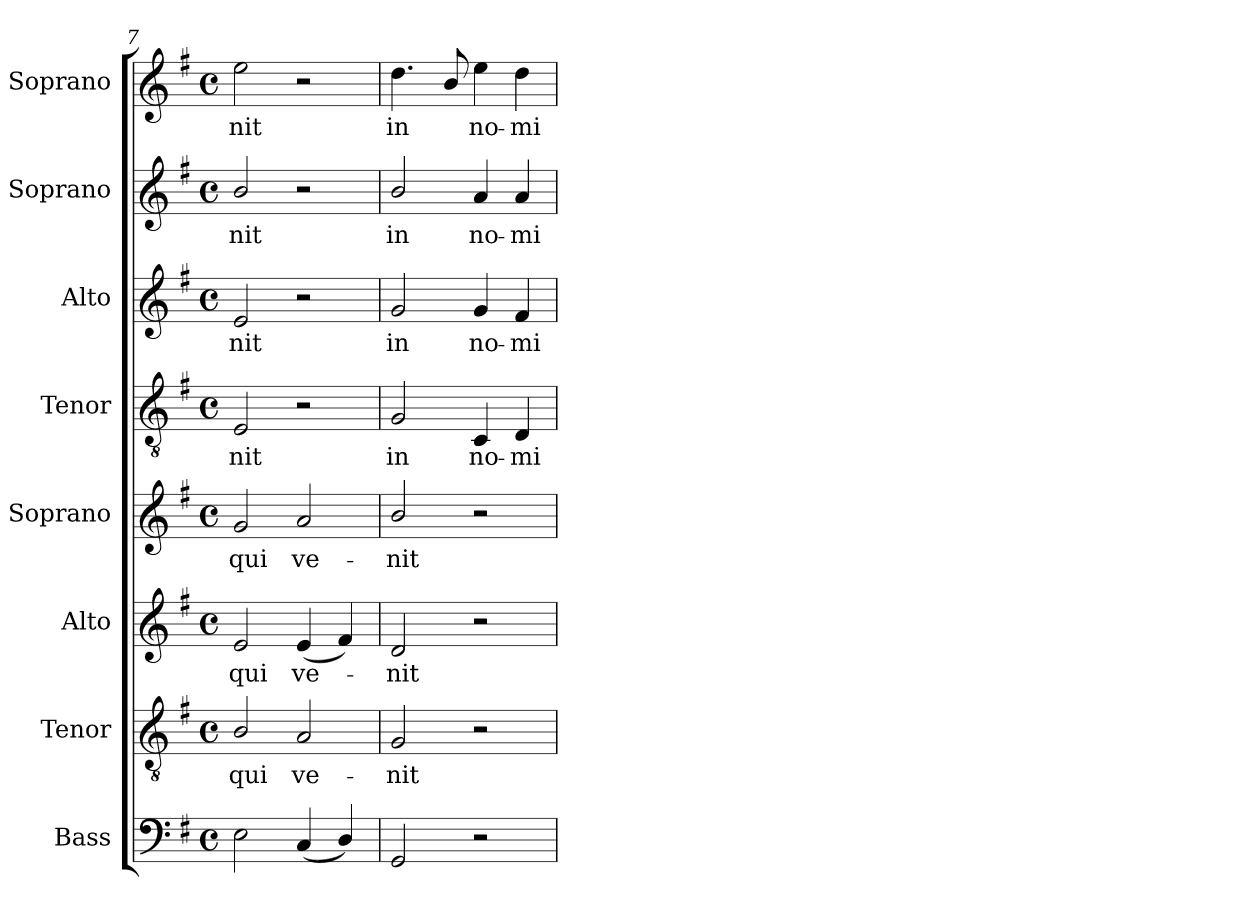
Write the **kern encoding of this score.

**kern	**kern	**text	**kern	**text	**kern	**text	**kern	**text	**kern	**text	**kern	**text	**kern	**text
*part8	*part7	*part7	*part6	*part6	*part5	*part5	*part4	*part4	*part3	*part3	*part2	*part2	*part1	*part1
*staff8	*staff7	*staff7	*staff6	*staff6	*staff5	*staff5	*staff4	*staff4	*staff3	*staff3	*staff2	*staff2	*staff1	*staff1
*I"Bass	*I"Tenor	*	*I"Alto	*	*I"Soprano	*	*I"Tenor	*	*I"Alto	*	*I"Soprano	*	*I"Soprano	*
*I'B.	*I'T.	*	*I'A.	*	*I'S.	*	*I'T.	*	*I'A.	*	*I'S.	*	*I'S.	*
*clefF4	*clefGv2	*	*clefG2	*	*clefG2	*	*clefGv2	*	*clefG2	*	*clefG2	*	*clefG2	*
*	*ITrd7c12	*	*	*	*	*	*ITrd7c12	*	*	*	*	*	*	*
*k[f#]	*k[f#]	*	*k[f#]	*	*k[f#]	*	*k[f#]	*	*k[f#]	*	*k[f#]	*	*k[f#]	*
*G:	*G:	*	*G:	*	*G:	*	*G:	*	*G:	*	*G:	*	*G:	*
*M4/4	*M4/4	*	*M4/4	*	*M4/4	*	*M4/4	*	*M4/4	*	*M4/4	*	*M4/4	*
*met(c)	*met(c)	*	*met(c)	*	*met(c)	*	*met(c)	*	*met(c)	*	*met(c)	*	*met(c)	*
=7	=7	=7	=7	=7	=7	=7	=7	=7	=7	=7	=7	=7	=7	=7
!	!	!LO:LY:b:color=#000000	!	!	!	!	!	!	!	!	!	!	!	!
!	!	!	!	!LO:LY:b:color=#000000	!	!	!	!	!	!	!	!	!	!
!	!	!	!	!	!	!LO:LY:b:color=#000000	!	!	!	!	!	!	!	!
!	!	!	!	!	!	!	!	!LO:LY:b:color=#000000	!	!	!	!	!	!
!	!	!	!	!	!	!	!	!	!	!LO:LY:b:color=#000000	!	!	!	!
!	!	!	!	!	!	!	!	!	!	!	!	!LO:LY:b:color=#000000	!	!
!	!	!	!	!	!	!	!	!	!	!	!	!	!	!LO:LY:b:color=#000000
2Ei\	2BBi/	qui	2ei/	qui	2gi/	qui	2EEi/	-nit	2ei/	-nit	2bi/	-nit	2eei\	-nit
!	!	!LO:LY:b:color=#000000	!	!	!	!	!	!	!	!	!	!	!	!
!	!	!	!	!LO:LY:b:color=#000000	!	!	!	!	!	!	!	!	!	!
!	!	!	!	!	!	!LO:LY:b:color=#000000	!	!	!	!	!	!	!	!
(4Ci/	2AAi/	ve-	(4ei/	ve-	2ai/	ve-	2r	.	2r	.	2r	.	2r	.
4Di/)	.	.	4f#i/)	.	.	.	.	.	.	.	.	.	.	.
=8	=8	=8	=8	=8	=8	=8	=8	=8	=8	=8	=8	=8	=8	=8
!	!	!LO:LY:b:color=#000000	!	!	!	!	!	!	!	!	!	!	!	!
!	!	!	!	!LO:LY:b:color=#000000	!	!	!	!	!	!	!	!	!	!
!	!	!	!	!	!	!LO:LY:b:color=#000000	!	!	!	!	!	!	!	!
!	!	!	!	!	!	!	!	!LO:LY:b:color=#000000	!	!	!	!	!	!
!	!	!	!	!	!	!	!	!	!	!LO:LY:b:color=#000000	!	!	!	!
!	!	!	!	!	!	!	!	!	!	!	!	!LO:LY:b:color=#000000	!	!
!	!	!	!	!	!	!	!	!	!	!	!	!	!	!LO:LY:b:color=#000000
2GGi/	2GGi/	-nit	2di/	-nit	2bi/	-nit	2GGi/	in	2gi/	in	2bi/	in	4.ddi\	in
.	.	.	.	.	.	.	.	.	.	.	.	.	8bi/	.
!	!	!	!	!	!	!	!	!LO:LY:b:color=#000000	!	!	!	!	!	!
!	!	!	!	!	!	!	!	!	!	!LO:LY:b:color=#000000	!	!	!	!
!	!	!	!	!	!	!	!	!	!	!	!	!LO:LY:b:color=#000000	!	!
!	!	!	!	!	!	!	!	!	!	!	!	!	!	!LO:LY:b:color=#000000
2r	2r	.	2r	.	2r	.	4CCi/	no-	4gi/	no-	4ai/	no-	4eei\	no-
!	!	!	!	!	!	!	!	!LO:LY:b:color=#000000	!	!	!	!	!	!
!	!	!	!	!	!	!	!	!	!	!LO:LY:b:color=#000000	!	!	!	!
!	!	!	!	!	!	!	!	!	!	!	!	!LO:LY:b:color=#000000	!	!
!	!	!	!	!	!	!	!	!	!	!	!	!	!	!LO:LY:b:color=#000000
.	.	.	.	.	.	.	4DDi/	-mi-	4f#i/	-mi-	4ai/	-mi-	4ddi\	-mi-
=	=	=	=	=	=	=	=	=	=	=	=	=	=	=
*-	*-	*-	*-	*-	*-	*-	*-	*-	*-	*-	*-	*-	*-	*-
